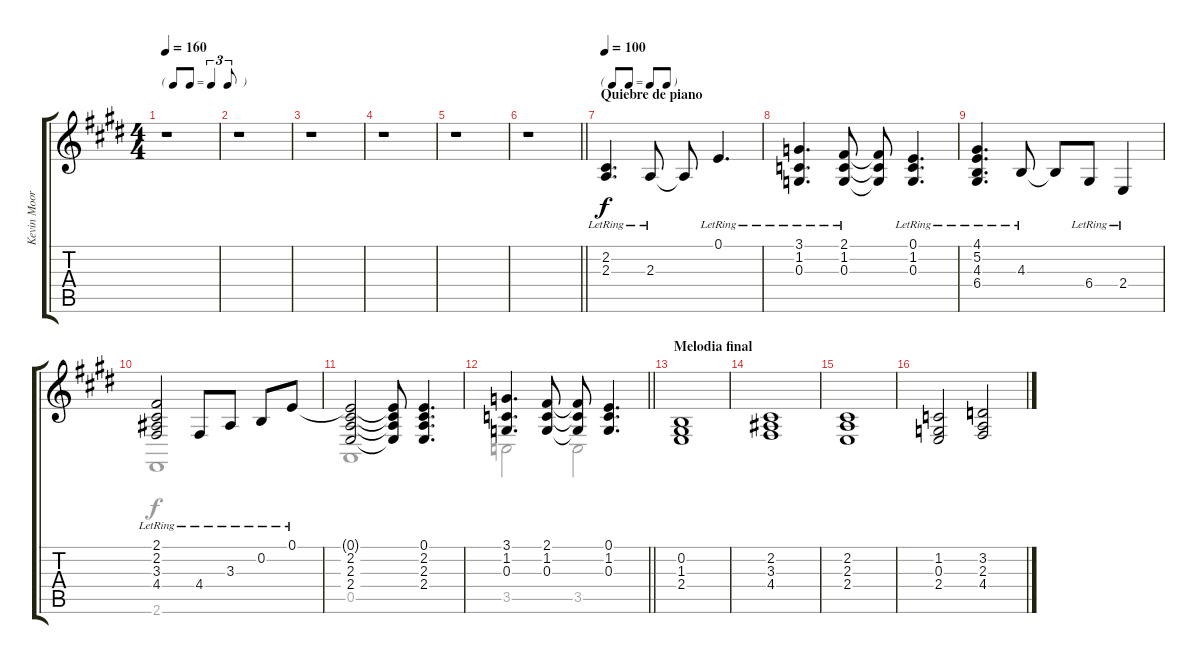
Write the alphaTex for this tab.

\track ("Kevin Moore II" "Kevin Moor") {instrument rockorgan}
\staff {score tabs}
\tuning (E4 B3 G3 D3 A2 E2) {hide}
\voice
\ts (4 4)
\tf triplet8th
\tempo 160
\clef g2
\ks e
r.1{dy f} |
r.1 |
r.1 |
r.1 |
r.1 |
\barLineRight lightlight
r.1 |
\tf none
\section ("" "Quiebre de piano")
\tempo 100
(2.2{lr} 2.3{lr}).4{d volume 13 instrument acousticgrandpiano} 2.3{lr}.8 2.3{t}.8 0.1{lr}.4{d} |
(3.1{lr} 1.2{lr} 0.3{lr}).4{d} (2.1{lr} 1.2{lr} 0.3{lr}).8 (2.1{t} 1.2{t} 0.3{t}).8 (0.1{lr} 1.2{lr} 0.3{lr}).4{d} |
(4.1{lr} 5.2{lr} 4.3{lr} 6.4{lr}).4{d} 4.3{lr}.8 4.3{t}.8 6.4{lr}.8 2.4{lr}.4 |
(2.1{lr} 2.2{lr} 3.3{lr} 4.4{lr}).2 4.4{lr}.8 3.3{lr}.8 0.2{lr}.8 0.1{lr}.8 |
(0.1{t} 2.2 2.3 2.4).2 (0.1{t} 2.2{t} 2.3{t} 2.4{t}).8 (0.1 2.2 2.3 2.4).4{d} |
\barLineRight lightlight
(3.1 1.2 0.3).4{d} (2.1 1.2 0.3).8 (2.1{t} 1.2{t} 0.3{t}).8 (0.1 1.2 0.3).4{d} |
\section ("" "Melodia final")
(0.2 1.3 2.4).1{volume 8} |
(2.2 3.3 4.4).1 |
(2.2 2.3 2.4).1 |
(1.2 0.3 2.4).2 (3.2 2.3 4.4).2
\voice
\clef g2
\ottava regular
\simile none
\ks e
|
|
|
|
|
\barLineRight lightlight
|
|
|
|
2.6.1 |
0.5.1 |
\barLineRight lightlight
3.5.2 3.5.2 |
|
|
|
